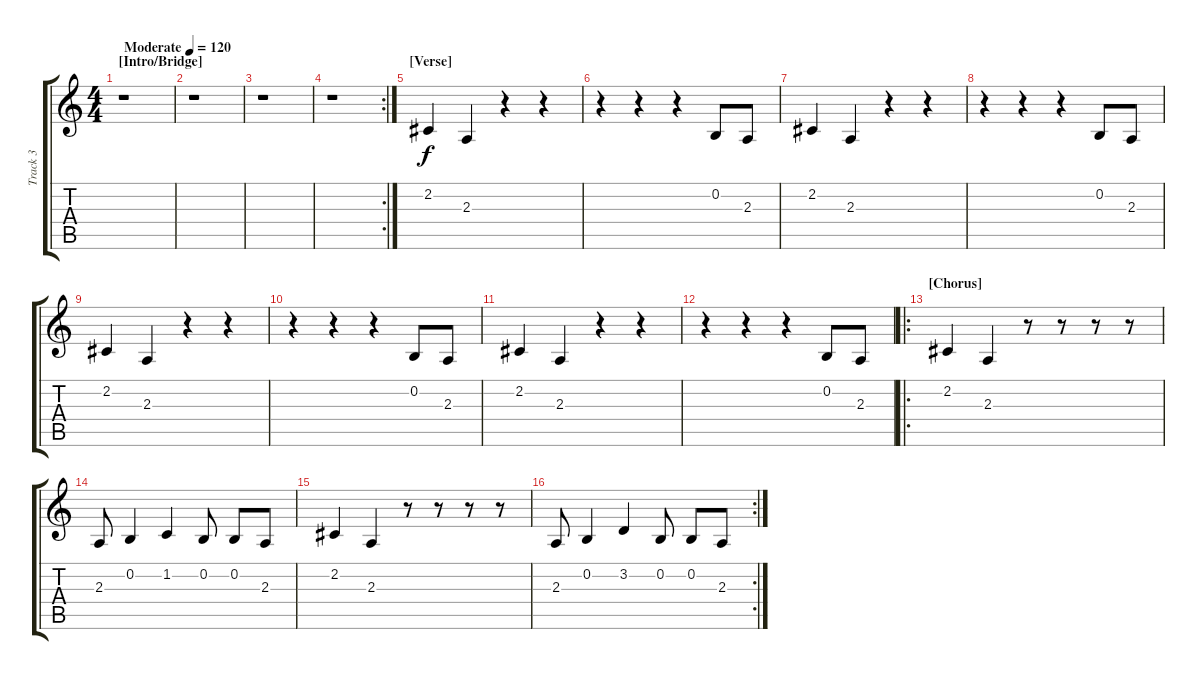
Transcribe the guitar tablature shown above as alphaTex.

\track ("Track 3" "Track 3") {instrument clarinet}
\staff {score tabs}
\tuning (E4 B3 G3 D3 A2 E2) {hide}
\ts (4 4)
\section ("" "[Intro/Bridge]")
\tempo (120 "Moderate")
\clef g2
\ks c
r.1{dy f instrument clarinet} |
r.1 |
r.1 |
\rc 2
r.1 |
\section ("" "[Verse]")
2.2.4 2.3.4 r.4 r.4 |
r.4 r.4 r.4 0.2.8 2.3.8 |
2.2.4 2.3.4 r.4 r.4 |
r.4 r.4 r.4 0.2.8 2.3.8 |
2.2.4 2.3.4 r.4 r.4 |
r.4 r.4 r.4 0.2.8 2.3.8 |
2.2.4 2.3.4 r.4 r.4 |
r.4 r.4 r.4 0.2.8 2.3.8 |
\ro
\section ("" "[Chorus]")
2.2.4 2.3.4 r.8 r.8 r.8 r.8 |
2.3.8 0.2.4 1.2.4 0.2.8 0.2.8 2.3.8 |
2.2.4 2.3.4 r.8 r.8 r.8 r.8 |
\rc 2
2.3.8 0.2.4 3.2.4 0.2.8 0.2.8 2.3.8
